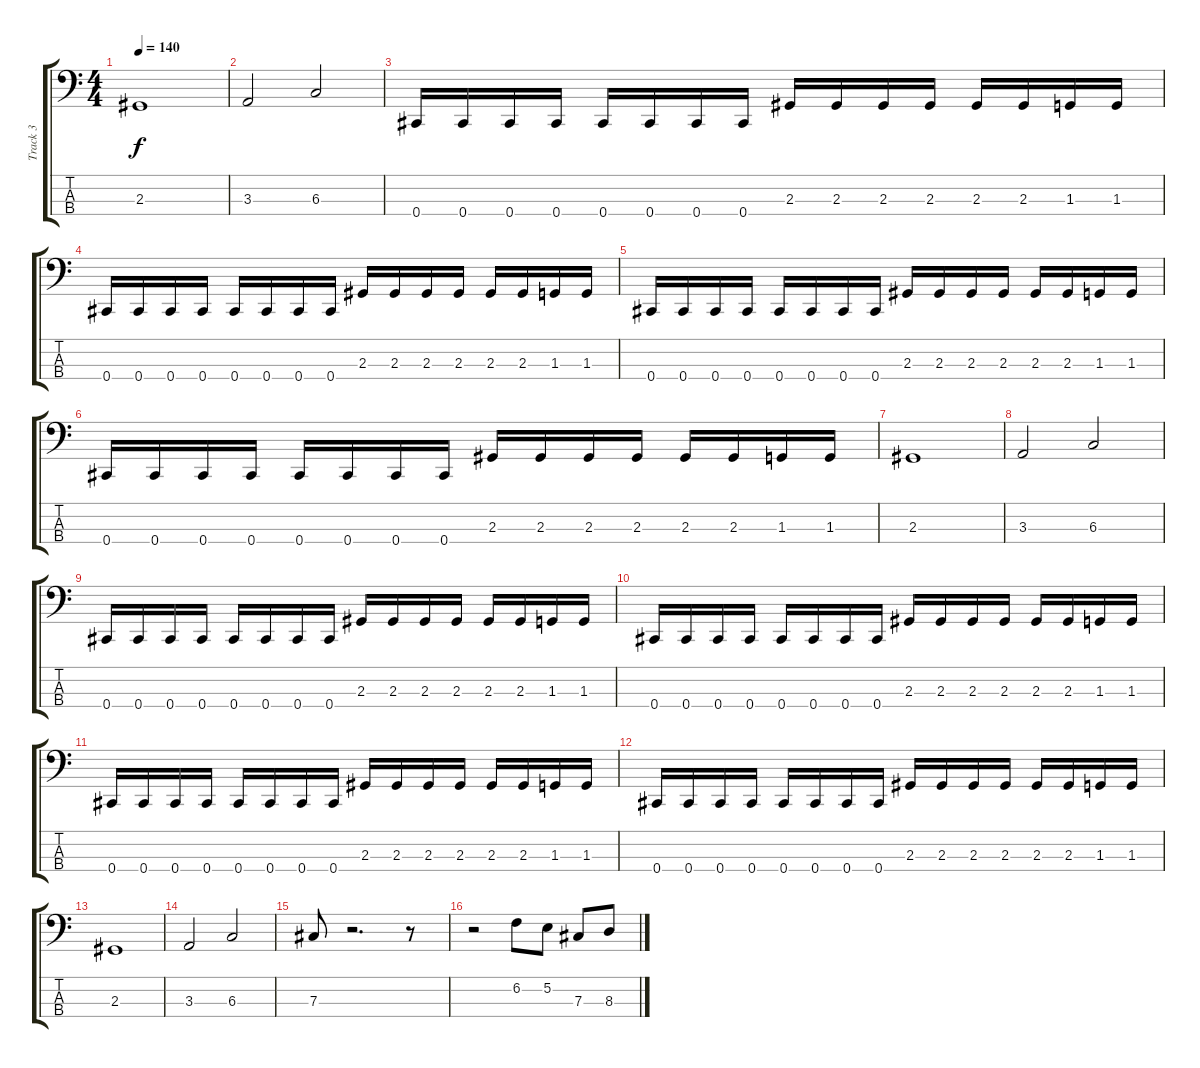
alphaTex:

\track ("Track 3" "Track 3") {instrument electricbasspick}
\staff {score tabs}
\tuning (E2 B1 Gb1 Db1) {hide}
\ts (4 4)
\tempo 140
\clef f4
\ks c
2.3.1{dy f} |
3.3.2 6.3.2 |
0.4.16 0.4.16 0.4.16 0.4.16 0.4.16 0.4.16 0.4.16 0.4.16 2.3.16 2.3.16 2.3.16 2.3.16 2.3.16 2.3.16 1.3.16 1.3.16 |
0.4.16 0.4.16 0.4.16 0.4.16 0.4.16 0.4.16 0.4.16 0.4.16 2.3.16 2.3.16 2.3.16 2.3.16 2.3.16 2.3.16 1.3.16 1.3.16 |
0.4.16 0.4.16 0.4.16 0.4.16 0.4.16 0.4.16 0.4.16 0.4.16 2.3.16 2.3.16 2.3.16 2.3.16 2.3.16 2.3.16 1.3.16 1.3.16 |
0.4.16 0.4.16 0.4.16 0.4.16 0.4.16 0.4.16 0.4.16 0.4.16 2.3.16 2.3.16 2.3.16 2.3.16 2.3.16 2.3.16 1.3.16 1.3.16 |
2.3.1 |
3.3.2 6.3.2 |
0.4.16 0.4.16 0.4.16 0.4.16 0.4.16 0.4.16 0.4.16 0.4.16 2.3.16 2.3.16 2.3.16 2.3.16 2.3.16 2.3.16 1.3.16 1.3.16 |
0.4.16 0.4.16 0.4.16 0.4.16 0.4.16 0.4.16 0.4.16 0.4.16 2.3.16 2.3.16 2.3.16 2.3.16 2.3.16 2.3.16 1.3.16 1.3.16 |
0.4.16 0.4.16 0.4.16 0.4.16 0.4.16 0.4.16 0.4.16 0.4.16 2.3.16 2.3.16 2.3.16 2.3.16 2.3.16 2.3.16 1.3.16 1.3.16 |
0.4.16 0.4.16 0.4.16 0.4.16 0.4.16 0.4.16 0.4.16 0.4.16 2.3.16 2.3.16 2.3.16 2.3.16 2.3.16 2.3.16 1.3.16 1.3.16 |
2.3.1 |
3.3.2 6.3.2 |
7.3.8 r.2{d} r.8 |
r.2 6.2.8 5.2.8 7.3.8 8.3.8
